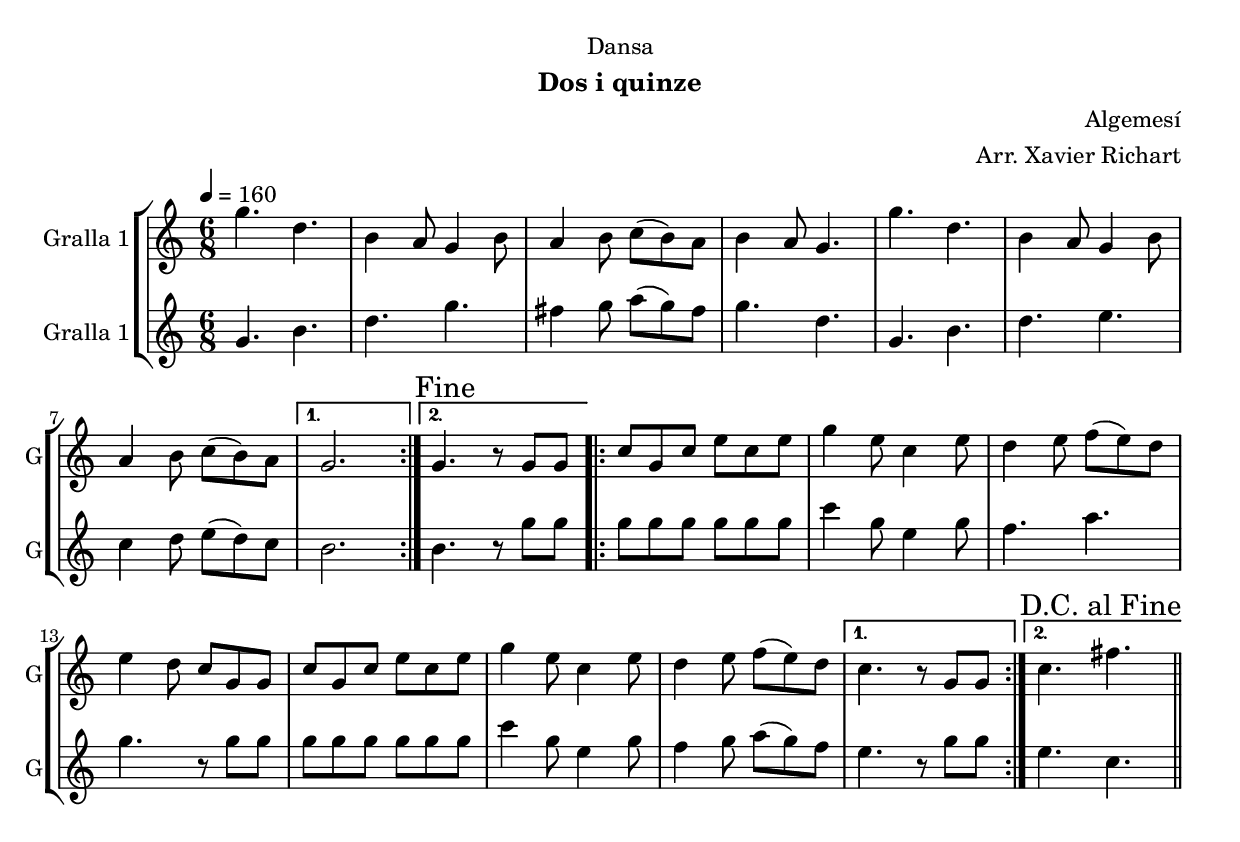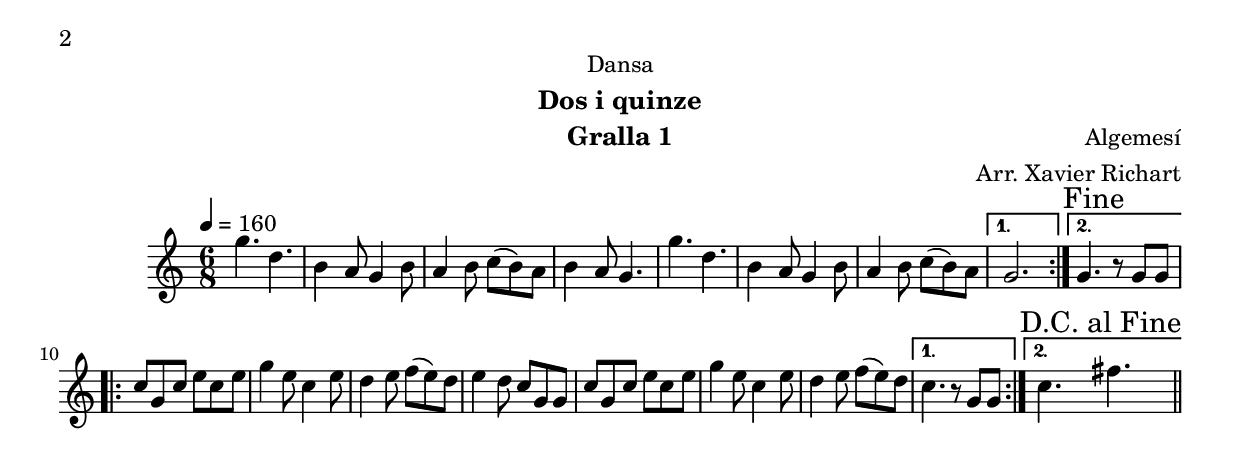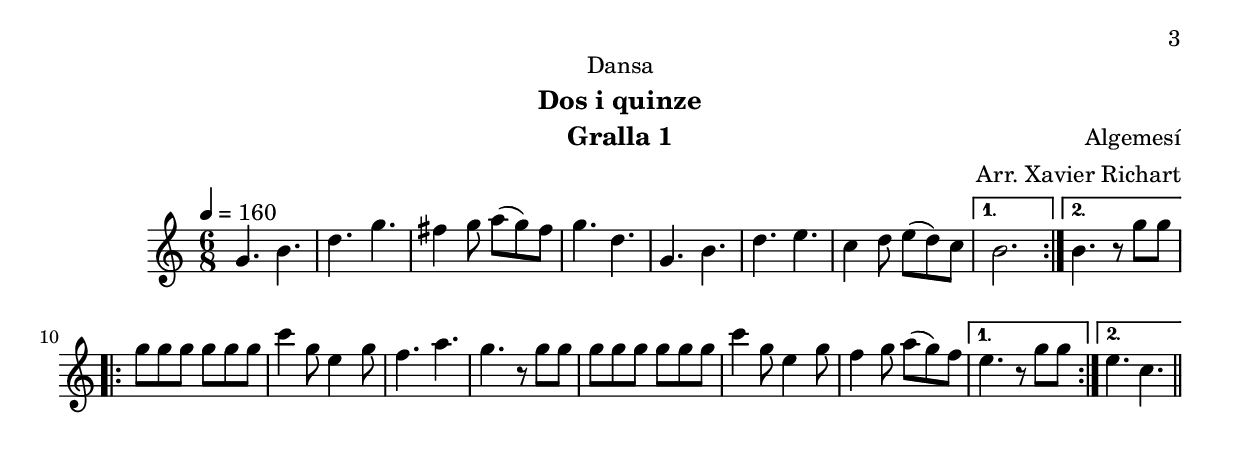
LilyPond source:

\version "2.22.1"

\header {
  dedication="Dansa"
  title=""
  subtitle="Dos i quinze"
  subsubtitle=""
  poet=""
  meter=""
  piece=""
  composer="Algemesí"
  arranger="Arr. Xavier Richart"
  opus=""
  instrument=""
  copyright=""
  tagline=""
}

liniaroAa =
\relative g''
{
  \tempo 4=160
  \clef treble
  \key c \major
  \time 6/8
  \repeat volta 2 { g4. d  |
  b4 a8 g4 b8  |
  a4 b8 c ( b ) a  |
  b4 a8 g4.  |
  %05
  g'4. d  |
  b4 a8 g4 b8  |
  a4 b8 c ( b ) a }
  \alternative { { g2. }
  { \mark "Fine" g4. r8 g g } }
  %10
  \repeat volta 2 { c8 g c e c e  |
  g4 e8 c4 e8  |
  d4 e8 f ( e ) d  |
  e4 d8 c g g  |
  c8 g c e c e  |
  %15
  g4 e8 c4 e8  |
  d4 e8 f ( e ) d }
  \alternative { { c4. r8 g g }
  { \mark "D.C. al Fine" c4. fis } } \bar "||"
}

liniaroAb =
\relative g'
{
  \tempo 4=160
  \clef treble
  \key c \major
  \time 6/8
  \repeat volta 2 { g4. b  |
  d4. g  |
  fis4 g8 a ( g ) fis  |
  g4. d  |
  %05
  g,4. b  |
  d4. e  |
  c4 d8 e ( d ) c }
  \alternative { { b2. }
  { b4. r8 g' g } }
  %10
  \repeat volta 2 { g8 g g g g g  |
  c4 g8 e4 g8  |
  f4. a  |
  g4. r8 g g  |
  g8 g g g g g  |
  %15
  c4 g8 e4 g8  |
  f4 g8 a ( g ) f }
  \alternative { { e4. r8 g g }
  { e4. c } } \bar "||"
}

\bookpart {
  \score {
    \new StaffGroup {
      \override Score.RehearsalMark #'self-alignment-X = #LEFT
      <<
        \new Staff \with {instrumentName = #"Gralla 1" shortInstrumentName = #"G"} \liniaroAa
        \new Staff \with {instrumentName = #"Gralla 1" shortInstrumentName = #"G"} \liniaroAb
      >>
    }
    \layout {}
  }
  \score { \unfoldRepeats
    \new StaffGroup {
      \override Score.RehearsalMark #'self-alignment-X = #LEFT
      <<
        \new Staff \with {instrumentName = #"Gralla 1" shortInstrumentName = #"G"} \liniaroAa
        \new Staff \with {instrumentName = #"Gralla 1" shortInstrumentName = #"G"} \liniaroAb
      >>
    }
    \midi {
      \set Staff.midiInstrument = "oboe"
      \set DrumStaff.midiInstrument = "drums"
    }
  }
}

\bookpart {
  \header {instrument="Gralla 1"}
  \score {
    \new StaffGroup {
      \override Score.RehearsalMark #'self-alignment-X = #LEFT
      <<
        \new Staff \liniaroAa
      >>
    }
    \layout {}
  }
  \score { \unfoldRepeats
    \new StaffGroup {
      \override Score.RehearsalMark #'self-alignment-X = #LEFT
      <<
        \new Staff \liniaroAa
      >>
    }
    \midi {
      \set Staff.midiInstrument = "oboe"
      \set DrumStaff.midiInstrument = "drums"
    }
  }
}

\bookpart {
  \header {instrument="Gralla 1"}
  \score {
    \new StaffGroup {
      \override Score.RehearsalMark #'self-alignment-X = #LEFT
      <<
        \new Staff \liniaroAb
      >>
    }
    \layout {}
  }
  \score { \unfoldRepeats
    \new StaffGroup {
      \override Score.RehearsalMark #'self-alignment-X = #LEFT
      <<
        \new Staff \liniaroAb
      >>
    }
    \midi {
      \set Staff.midiInstrument = "oboe"
      \set DrumStaff.midiInstrument = "drums"
    }
  }
}

